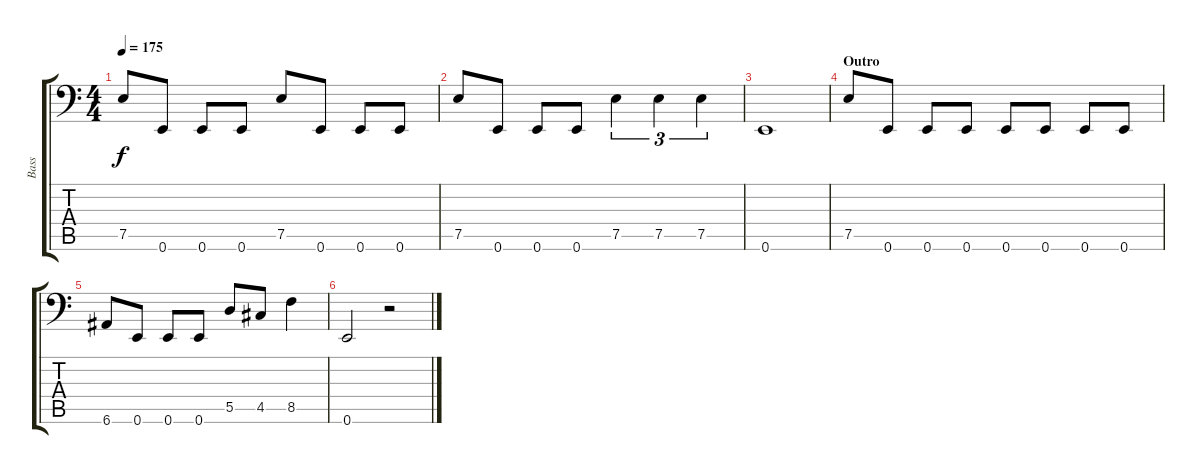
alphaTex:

\track ("Bass" "Bass") {instrument electricbasspick}
\staff {score tabs}
\tuning (E3 B2 G2 D2 A1 E1) {hide}
\ts (4 4)
\tempo 175
\clef f4
\ks c
7.5.8{dy f} 0.6.8 0.6.8 0.6.8 7.5.8 0.6.8 0.6.8 0.6.8 |
7.5.8 0.6.8 0.6.8 0.6.8 7.5.4{tu (3 2)} 7.5.4{tu (3 2)} 7.5.4{tu (3 2)} |
0.6.1 |
\section ("" "Outro")
7.5.8 0.6.8 0.6.8 0.6.8 0.6.8 0.6.8 0.6.8 0.6.8 |
6.6.8 0.6.8 0.6.8 0.6.8 5.5.8 4.5.8 8.5.4 |
0.6.2 r.2
